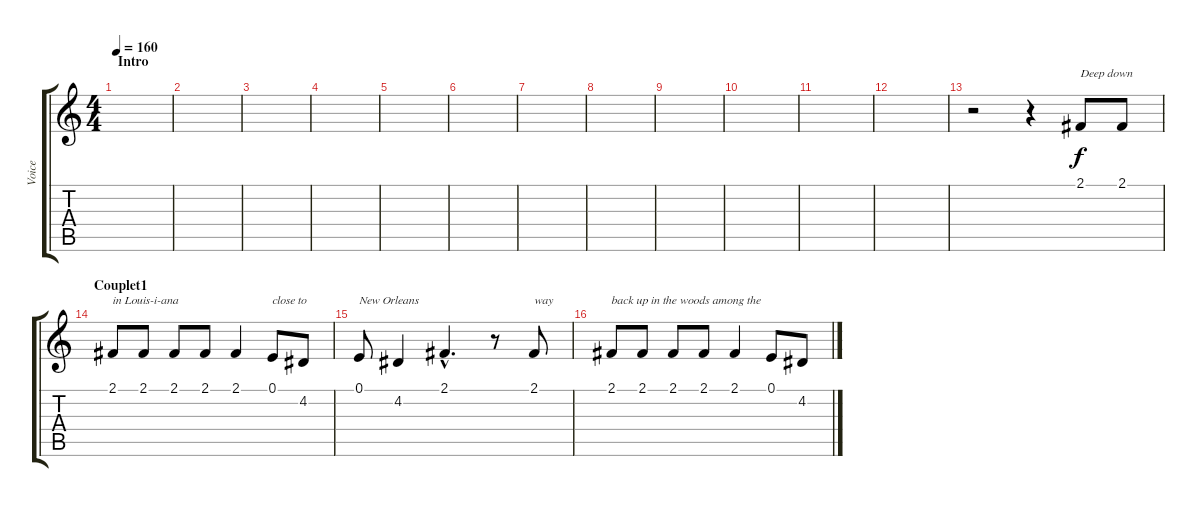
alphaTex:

\track ("Voice" "Voice") {instrument baritonesax}
\staff {score tabs}
\tuning (E4 B3 G3 D3 A2 E2) {hide}
\ts (4 4)
\section ("" "Intro")
\tempo 160
\clef g2
\ks c
|
|
|
|
|
|
|
|
|
|
|
|
r.2 r.4 2.1.8{txt "Deep down"} 2.1.8 |
\section ("" "Couplet1")
2.1.8{txt "in Louis-i-ana"} 2.1.8 2.1.8 2.1.8 2.1.4 0.1.8{txt "close to "} 4.2.8 |
0.1.8{txt "New Orleans"} 4.2.4 2.1{hac}.4{d} r.8 2.1.8{txt "way"} |
2.1.8{txt "back up in the woods among the"} 2.1.8 2.1.8 2.1.8 2.1.4 0.1.8 4.2.8
